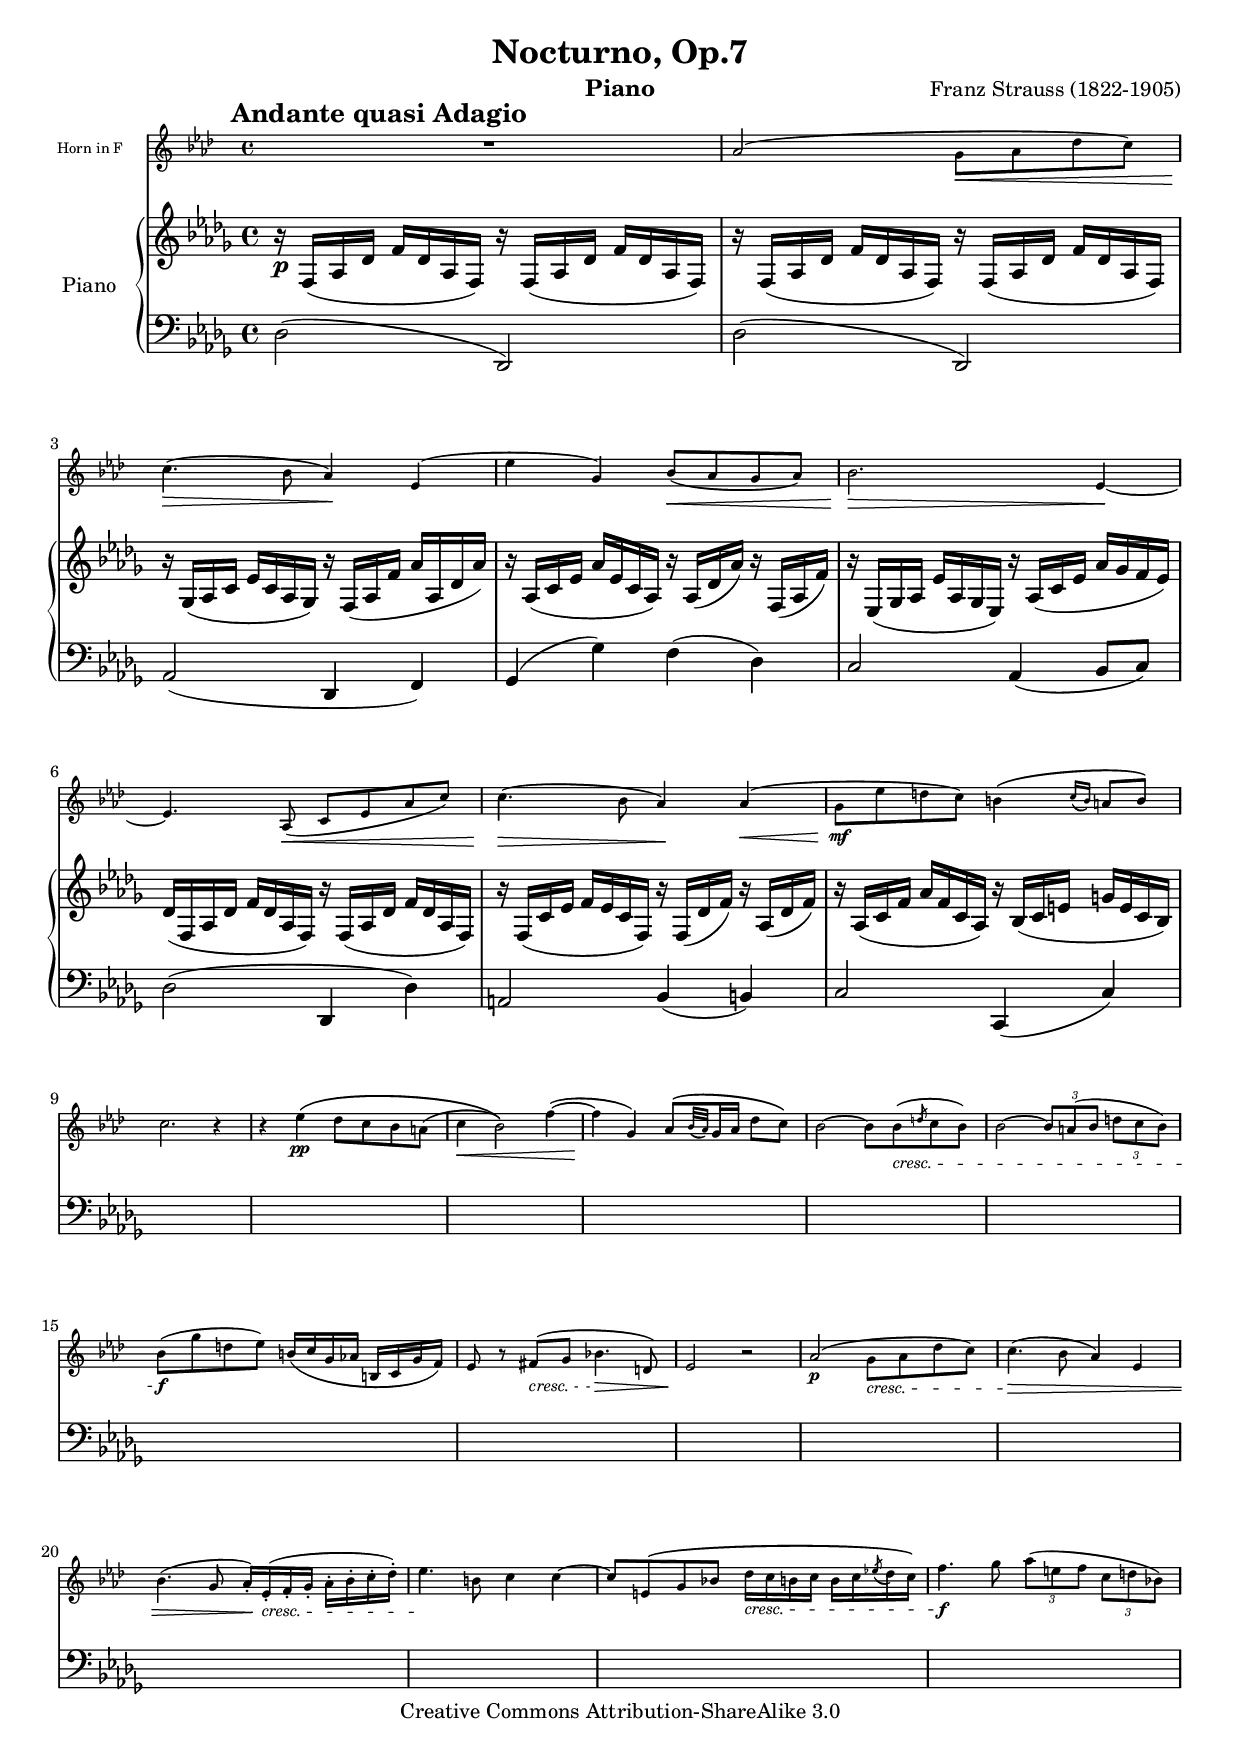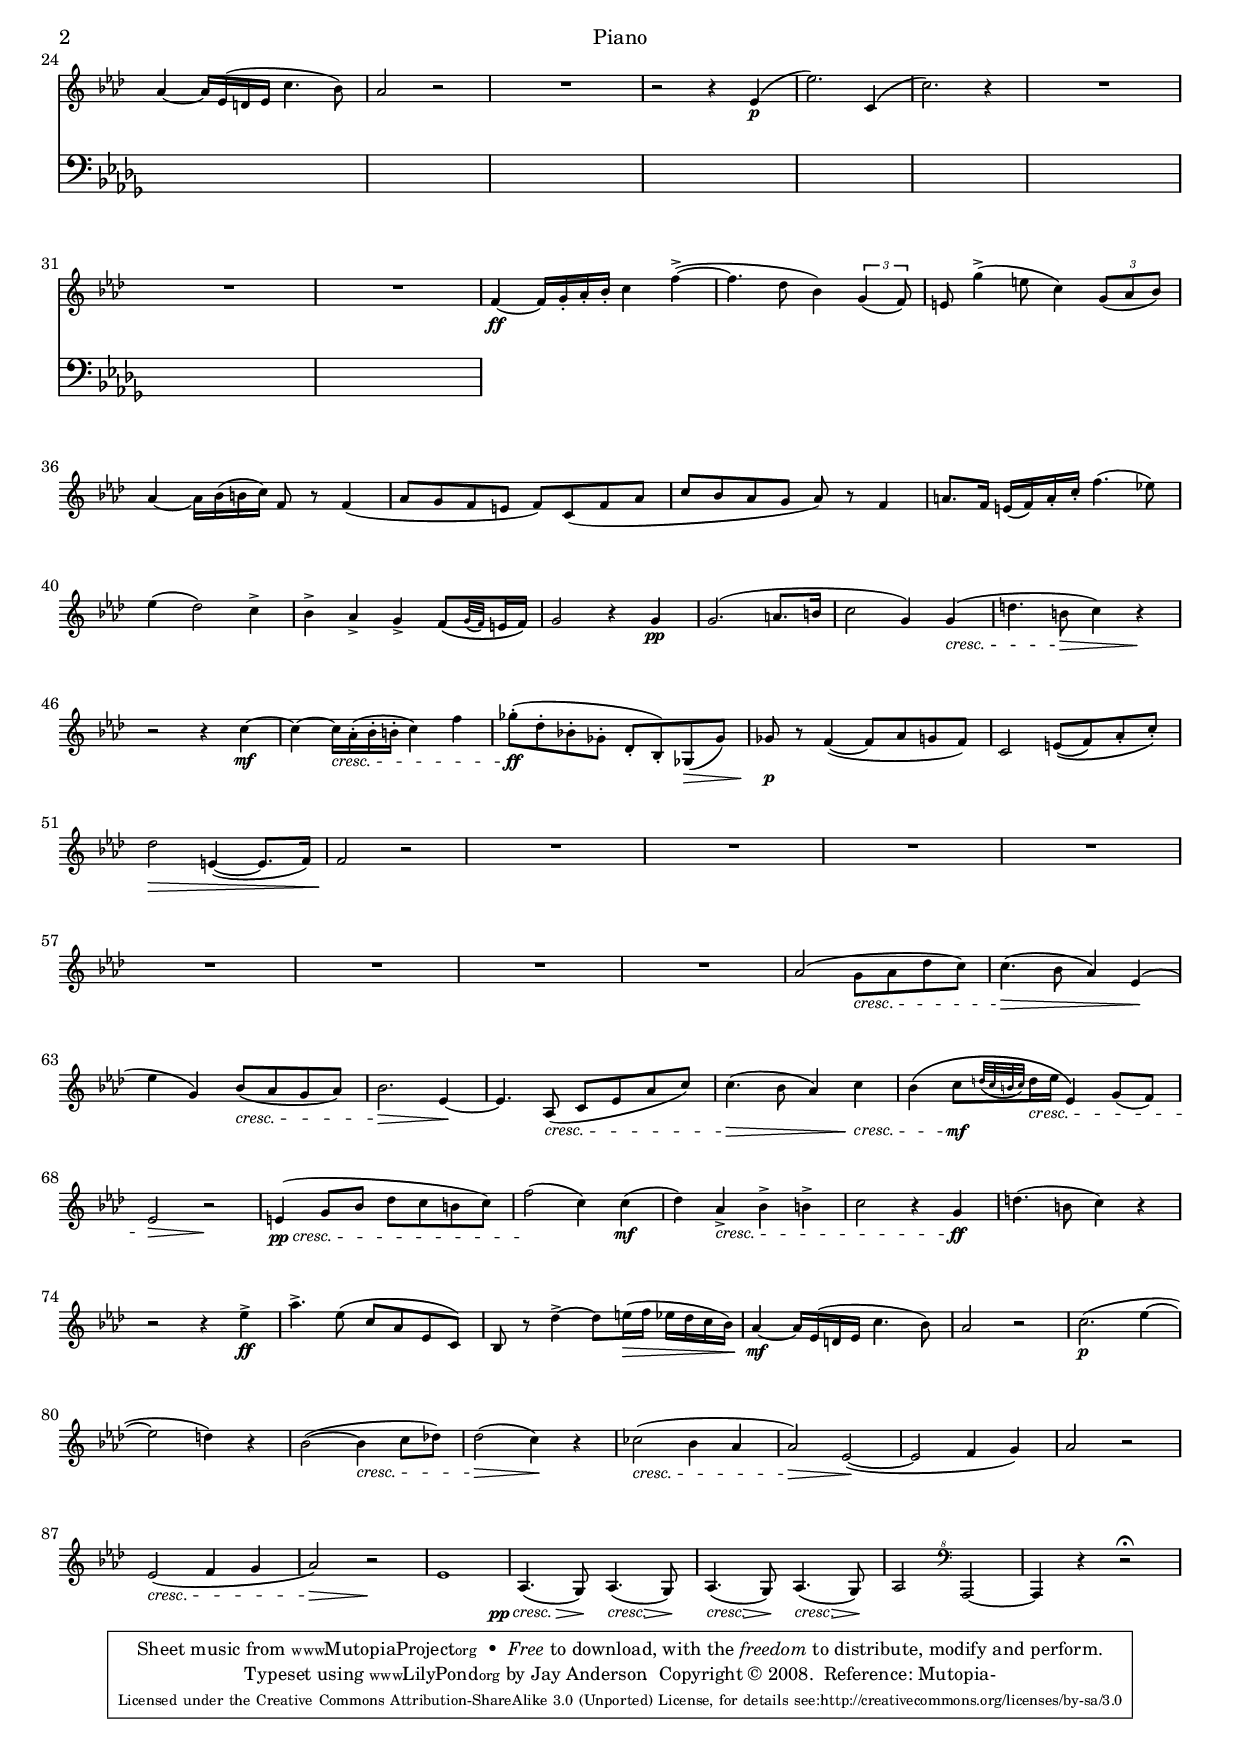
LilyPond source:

\version "2.11.42"

horn = \relative c''
{
  \transposition f
  \key f \minor
  R1 |
  aes2( g8\< aes des c) |
  c4.(\> bes8 aes4)\! ees( |
  ees' g,) bes8(\< aes g aes) |
  bes2.\> ees,4~\! |
  ees4. aes,8(\< c ees aes c) |
  c4.(\> bes8 aes4)\! aes(\< |
  g8(\mf ees' d c) b4\( \grace {c16[( b])} a8 b\) |
  c2. r4 |
  r ees\(\pp des8 c bes a( |
  c4\< bes2)\) f'4~( |
  f\! g,)
    \once \override Beam #'positions = #'(3.5 . 3.5) %Avoid beam collisions
    aes8[\( \grace {bes32[( aes])} g16 aes] des8 c\) |
  \setTextCresc
  bes2~ bes8 bes(\<
    \once \override Stem #'stroke-style = #"grace"
    \grace d8 c8 bes) |
  bes2~ \times 2/3 {bes8 a( bes} \times 2/3 {d c bes)} |
  bes8(\f g' d ees) b16( c g aes b, c g' f) |
  ees8 r fis(\< g bes4.\> d,8) |
  ees2\! r |
  aes2(\p g8\< aes des c) |
  c4.(\> bes8 aes4) ees |
  bes'4.( g8 aes16-.) ees-.(\< f-. g-. aes-. bes-. c-. des-.) |
  ees4.\! b8 c4 c~ |
  c8 e,\( g bes des16\< c b c b c \acciaccatura ees8 des16 c\) |
  f4.\f g8 \times 2/3 {aes8( e f} \times 2/3 {c d bes)} |
  aes4~ aes16 ees( d ees c'4. bes8) |
  aes2 r |
  R1 |
  r2 r4 ees4(\p |
  ees'2.) c,4( |
  c'2.) r4 |
  R1*3 |

  %più animato e marcato
  f,4~\ff f16 g-. aes-. bes-. c4 f~->( |
  f4. des8 bes4) \times 2/3 {g4( f8)} |
  e8 g'4->( e8 c4) \times 2/3 {g8( aes bes)} |
  aes4~ aes16 bes( b c) f,8 r f4( |
  aes8 g f e f) c( f aes |
  c bes aes g aes) r f4 |
  a8. f16 e( f) a-. c-. f4.( ees8) |
  ees4( des2) c4-> |
  bes-> aes-> g->
    \once \override Beam #'positions = #'(2.5 . 2.5)
    f8[\( \grace {g32[( f])} e16 f]\) |

  %Tempo I
  g2 r4 g\pp |
  g2.( a8. b16 |
  c2 g4) g(\< |
  d'4. b8\> c4) r\! |
  r2 r4 c~\mf |
  c~ c16\< aes16-.( bes-. b-. c4) f |
  ges8-.(\ff des-. bes-. ges-. des-. bes-.) ges(\> ges') |
  ges\p r f4~( f8 aes g f) |
  c2 e8(\( f) aes-. c-.\) |
  des2\> e,4~( e8. f16) |
  f2\! r |
  R1*6 |

  %rit
  R1 |

  %a tempo
  R1 |
  aes2( g8\< aes des c) |
  c4.(\> bes8 aes4) ees(\! |
  ees' g,) bes8(\< aes g aes) |
  bes2.\> ees,4~\! |
  ees4. aes,8(\< c ees aes c) |
  c4.(\> bes8 aes4) c\< |
  bes\( c8[\mf \grace {d32[( c b c])} d16\< ees] ees,4\) g8( f) |
  ees2\> r\! |
  e4(\pp\< g8 bes des c b c) |
  f2(\! c4) c(\mf |
  des) aes->\< bes-> b-> |
  c2 r4 g\ff |
  d'4.( b8 c4) r |
  r2 r4 ees->\ff |
  aes4.-> ees8( c aes ees c) |
  bes r des'4~-> des8 e16(\> f ees des c bes) |
  aes4~\mf aes16 ees( d ees c'4. bes8) |
  aes2 r |
  c2.(\p ees4~ |
  ees2 d4) r |
  bes2~( bes4\< c8 des) |
  des2(\> c4)\! r |
  ces2(\< bes4 aes |
  aes2)\> ees2~(\! |
  ees f4 g) |
  aes2 r |
  ees2(\< f4 g |
  aes2)\> r\! |
  << ees1 {s8*7 s8\pp\<} >> |
  <<
    \repeat unfold 4 {aes,4.( g8)}
    {
      s4 s8\> s\! \repeat unfold 3 {s4\< s8\> s\!} |
    }
  >> |
  aes2 \clef "bass^8" aes,~ |
  aes4 r r2\fermata |
}


righthand = \relative c
{
  \key bes \minor
  \repeat unfold 4 {r16 f( aes des f des aes f)} |
  r ges( aes c ees c aes ges) r f( aes f' aes aes, des aes') |
  r aes,( c ees aes ees c aes) r aes( des aes') r f,( aes f') |
  r ees,( ges aes ees' aes, ges ees) r aes( c ees aes ges f ees) |
  des( f, aes des f des aes f) r f( aes des f des aes f) |
  r f( c' ees f ees c f,) r f( des' f) r aes,( des f) |
  r aes,( c f aes f c aes) r bes( c e g e c bes) |
}

lefthand = \relative c
{
  \clef bass
  \key bes \minor
  \repeat unfold 2 {des2( des,) |}
  aes'2( des,4 f) |
  ges( ges') f( des) |
  c2 aes4( bes8 c) |
  des2( des,4 des') |
  a2 bes4( b) |
  c2 c,4( c') |
}

dynamics =
{
  s1\p
}

pedals =
{
  s1
}


tempoMark = #(define-music-function (parser location markp) (string?)
#{
  \once \override Score.RehearsalMark #'self-alignment-X = #left
  \once \override Score.RehearsalMark #'extra-spacing-width = #'(+inf.0 . -inf.0)
  \mark \markup { \bold $markp }
#})

outline =
{
  %\override Score.PaperColumn #'keep-inside-line = ##t
  %\override Score.NonMusicalPaperColumn #'keep-inside-line = ##t
  \time 4/4
  \tempoMark "Andante quasi Adagio"
  s1*32 |
  %{

  \tempoMark "più animato e marcato"
  s1*9 |

  \tempoMark "Tempo I"
  s1*10

  \tempoMark "a tempo"
  s1*8 |

  \tempoMark "a tempo"
  s1*30 |

  \tempoMark "a tempo"
  s1*4 | \bar "|."
  %}
}



instrument = "Piano"

\paper
{
  %between-system-space = #0.0
  %between-system-padding = #0.0
  ragged-last-bottom = ##f
  %ragged-bottom = ##f
}

#(set-global-staff-size 18)

\book
{
  \include "header.lyi"
  \score
  {
    <<
      \new Staff
      \with
      {
        fontSize = #-3
        \override StaffSymbol #'staff-space = #(magstep -3)
      }
      {
        \set Staff.midiInstrument = "french horn"
        \set Staff.instrumentName = "Horn in F"
        #(set-accidental-style 'modern)
        \horn
      }
      \new PianoStaff
      <<
        \set PianoStaff.instrumentName = "Piano"
        \new Staff="RH"
        {
          #(set-accidental-style 'modern)
          \set Staff.extraNatural = ##f
          << \righthand \dynamics >>
        }

        %\new Dynamics = "dynamics" \dynamics

        \new Staff="LH"
        {
          #(set-accidental-style 'modern)
          \set Staff.extraNatural = ##f
          << \lefthand \pedals \outline >>
        }

        %\new Dynamics = "pedals" \pedals
      >>
    >>
    \layout { }
    \midi
    {
      \context
      {
        \Score
        tempoWholesPerMinute = #(ly:make-moment 80 4)
      }
      \context
      {
        \Voice
        \remove "Dynamic_performer"
      }
    }
  }
}

